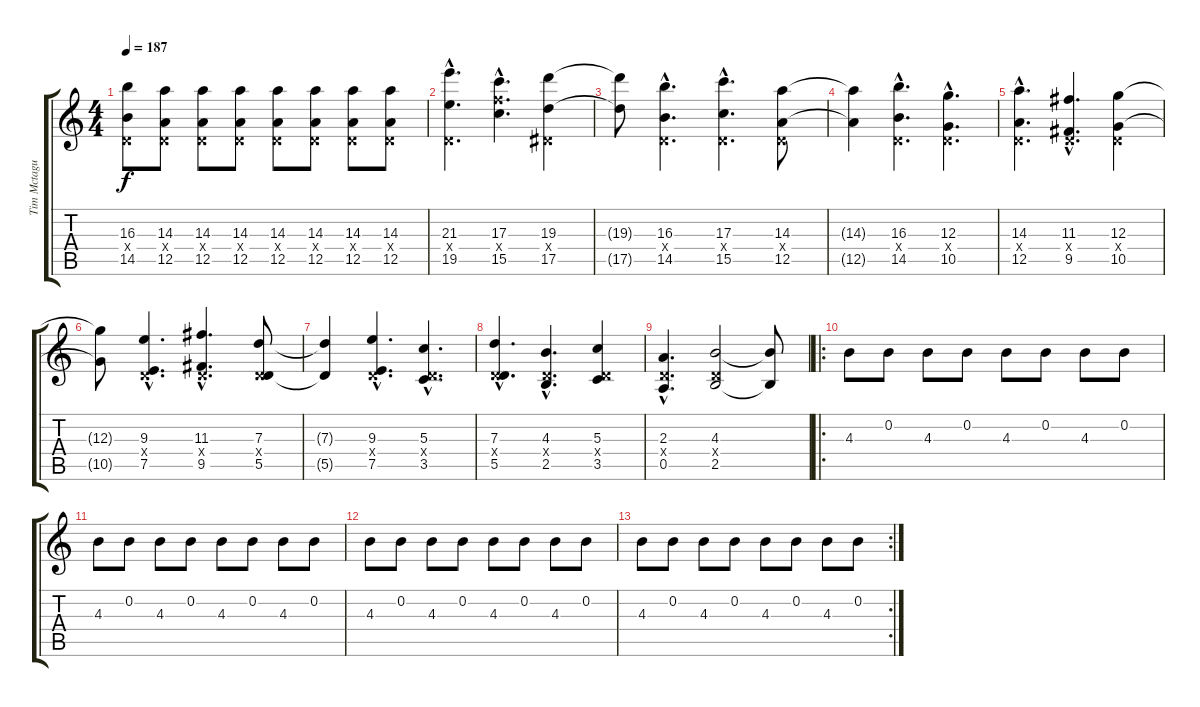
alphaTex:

\track ("Tim Mctague" "Tim Mctagu") {instrument distortionguitar}
\staff {score tabs}
\tuning (E4 B3 G3 D3 A2 D2) {hide}
\ts (4 4)
\tempo 187
\clef g2
\ks c
(16.3 0.4{x} 14.5).8{dy f} (14.3 0.4{x} 12.5).8 (14.3 0.4{x} 12.5).8 (14.3 0.4{x} 12.5).8 (14.3 0.4{x} 12.5).8 (14.3 0.4{x} 12.5).8 (14.3 0.4{x} 12.5).8 (14.3 0.4{x} 12.5).8 |
(21.3{hac} 0.4{hac x} 19.5{hac}).4{d} (17.3{hac} 15.4{hac x} 15.5{hac}).4{d} (19.3 1.4{x} 17.5).4 |
(19.3{t} 17.5{t}).8 (16.3{hac} 0.4{hac x} 14.5{hac}).4{d} (17.3{hac} 0.4{hac x} 15.5{hac}).4{d} (14.3 0.4{x} 12.5).8 |
(14.3{t} 12.5{t}).4 (16.3{hac} 0.4{hac x} 14.5{hac}).4{d} (12.3{hac} 0.4{hac x} 10.5{hac}).4{d} |
(14.3{hac} 0.4{hac x} 12.5{hac}).4{d} (11.3{hac} 0.4{hac x} 9.5{hac}).4{d} (12.3 0.4{x} 10.5).4 |
(12.3{t} 10.5{t}).8 (9.3{hac} 0.4{hac x} 7.5{hac}).4{d} (11.3{hac} 0.4{hac x} 9.5{hac}).4{d} (7.3 0.4{x} 5.5).8 |
(7.3{t} 5.5{t}).4 (9.3{hac} 0.4{hac x} 7.5{hac}).4{d} (5.3{hac} 0.4{hac x} 3.5{hac}).4{d} |
(7.3{hac} 0.4{hac x} 5.5{hac}).4{d} (4.3{hac} 0.4{hac x} 2.5{hac}).4{d} (5.3 0.4{x} 3.5).4 |
(2.3{hac} 0.4{hac x} 0.5{hac}).4{d} (4.3 0.4{x} 2.5).2 (4.3{t} 2.5{t}).8 |
\ro
4.3.8 0.2.8 4.3.8 0.2.8 4.3.8 0.2.8 4.3.8 0.2.8 |
4.3.8 0.2.8 4.3.8 0.2.8 4.3.8 0.2.8 4.3.8 0.2.8 |
4.3.8 0.2.8 4.3.8 0.2.8 4.3.8 0.2.8 4.3.8 0.2.8 |
\rc 2
4.3.8 0.2.8 4.3.8 0.2.8 4.3.8 0.2.8 4.3.8 0.2.8
